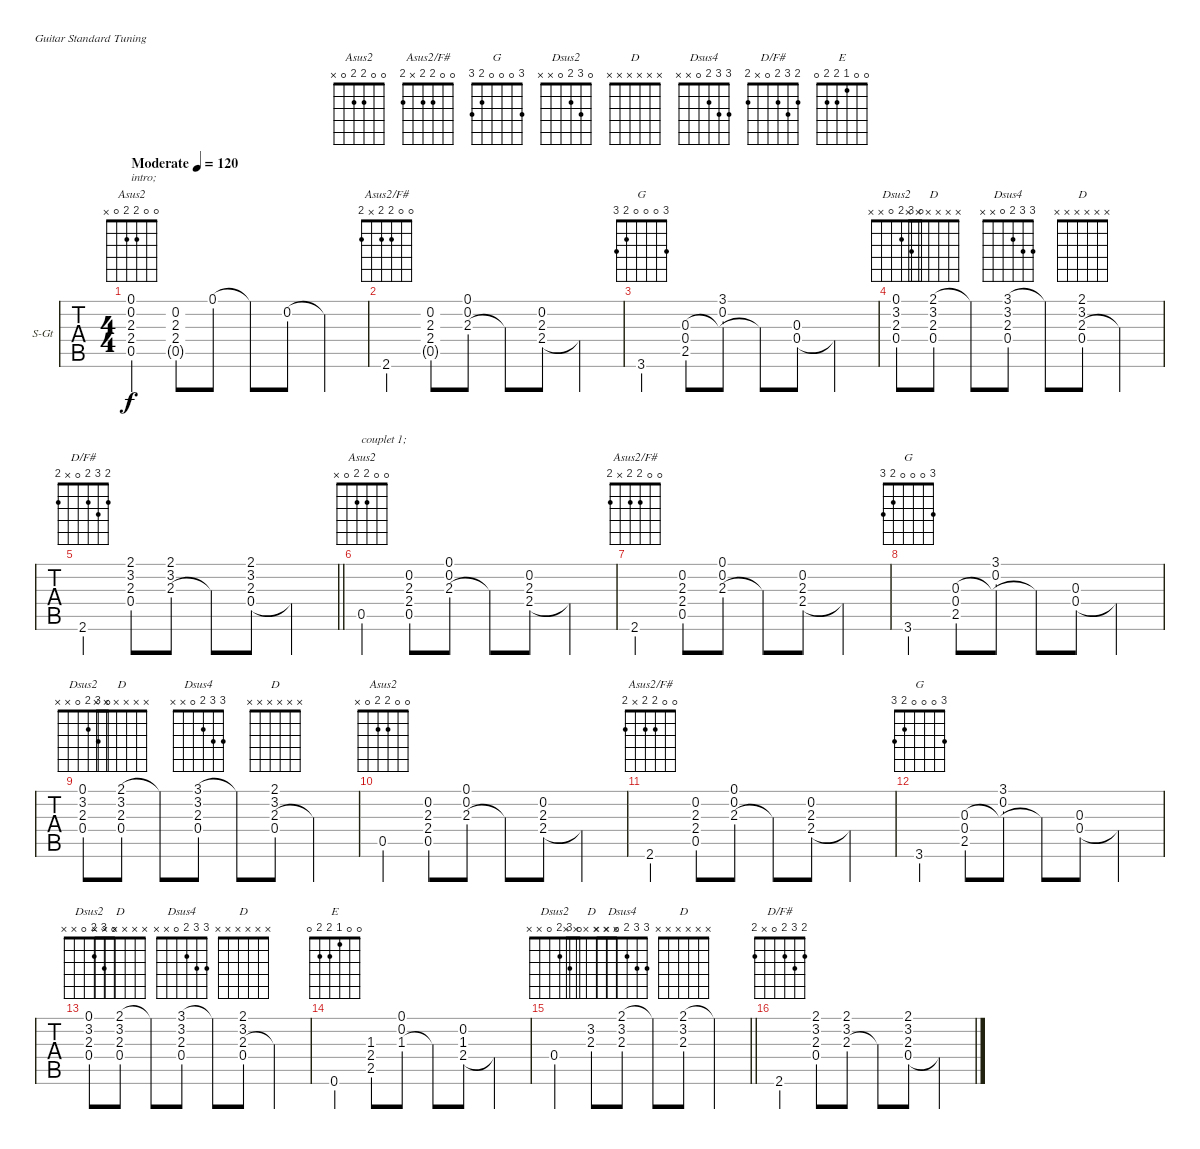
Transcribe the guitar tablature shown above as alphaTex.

\bracketExtendMode groupsimilarinstruments
\firstSystemTrackNameOrientation horizontal
\otherSystemsTrackNameOrientation horizontal
\chordDiagramsInScore
\track ("Track 1" "S-Gt") {instrument acousticguitarsteel}
\staff {tabs}
\tuning (E4 B3 G3 D3 A2 E2)
\chord ("Asus2" 0 0 2 2 0 x)
\chord ("Asus2/F#" 0 0 2 2 x 2)
\chord ("G" 3 0 0 0 2 3)
\chord ("Dsus2" 0 3 2 0 x x)
\chord ("D" x x x x x x)
\chord ("Dsus4" 3 3 2 0 x x)
\chord ("D/F#" 2 3 2 x x 2)
\chord ("E" 0 0 1 2 2 0)
\chord ("D/F#" 2 3 2 0 x 2)
\ts (4 4)
\beaming (8 2 2 2 2)
\tempo (120 "Moderate")
\clef g2
\ks c
(0.5 2.4 2.3 0.2 0.1).4{ch "Asus2" txt "intro;" dy f instrument acousticguitarsteel} (0.2 2.3 2.4 0.5{g}).8 0.1.8 0.1{t}.8 0.2.8 0.2{t}.4 |
2.6.4{ch "Asus2/F#"} (0.2 2.3 2.4 0.5{g}).8 (0.1 0.2 2.3).8 2.3{t}.8 (0.2 2.3 2.4).8 2.4{t}.4 |
3.6.4{ch "G"} (0.3 0.4 2.5).8 (3.1 0.2 0.3{t}).8 0.3{t}.8 (0.3 0.4).8 0.4{t}.4 |
(0.1 3.2 2.3 0.4).8{ch "Dsus2"} (2.1 3.2 2.3 0.4).8{ch "D"} 2.1{t}.8 (3.1 3.2 2.3 0.4).8{ch "Dsus4"} 3.1{t}.8 (2.1 3.2 2.3 0.4).8{ch "D"} 2.3{t}.4 |
\barLineRight lightlight
2.6.4{ch "D/F#"} (2.1 3.2 2.3 0.4).8 (2.1 3.2 2.3).8 2.3{t}.8 (2.1 3.2 2.3 0.4).8 0.4{t}.4 |
0.5.4{ch "Asus2" txt "couplet 1;"} (0.2 2.3 2.4 0.5).8 (0.1 0.2 2.3).8 2.3{t}.8 (0.2 2.3 2.4).8 2.4{t}.4 |
2.6.4{ch "Asus2/F#"} (0.2 2.3 2.4 0.5).8 (0.1 0.2 2.3).8 2.3{t}.8 (0.2 2.3 2.4).8 2.4{t}.4 |
3.6.4{ch "G"} (0.3 0.4 2.5).8 (3.1 0.2 0.3{t}).8 0.3{t}.8 (0.3 0.4).8 0.4{t}.4 |
(0.1 3.2 2.3 0.4).8{ch "Dsus2"} (2.1 3.2 2.3 0.4).8{ch "D"} 2.1{t}.8 (3.1 3.2 2.3 0.4).8{ch "Dsus4"} 3.1{t}.8 (2.1 3.2 2.3 0.4).8{ch "D"} 2.3{t}.4 |
0.5.4{ch "Asus2"} (0.2 2.3 2.4 0.5).8 (0.1 0.2 2.3).8 2.3{t}.8 (0.2 2.3 2.4).8 2.4{t}.4 |
2.6.4{ch "Asus2/F#"} (0.2 2.3 2.4 0.5).8 (0.1 0.2 2.3).8 2.3{t}.8 (0.2 2.3 2.4).8 2.4{t}.4 |
3.6.4{ch "G"} (0.3 0.4 2.5).8 (3.1 0.2 0.3{t}).8 0.3{t}.8 (0.3 0.4).8 0.4{t}.4 |
(0.1 3.2 2.3 0.4).8{ch "Dsus2"} (2.1 3.2 2.3 0.4).8{ch "D"} 2.1{t}.8 (3.1 3.2 2.3 0.4).8{ch "Dsus4"} 3.1{t}.8 (2.1 3.2 2.3 0.4).8{ch "D"} 2.3{t}.4 |
0.6.4{ch "E"} (1.3 2.4 2.5).8 (0.1 0.2 1.3).8 1.3{t}.8 (0.2 1.3 2.4).8 2.4{t}.4 |
\barLineRight lightlight
0.4.4{ch "Dsus2"} (3.2 2.3).8{ch "D"} (2.1 3.2 2.3).8{ch "Dsus4"} 2.1{t}.8 (2.1 3.2 2.3).8{ch "D"} 2.1{t}.4 |
2.6.4{ch "D/F#"} (2.1 3.2 2.3 0.4).8 (2.1 3.2 2.3).8 2.3{t}.8 (2.1 3.2 2.3 0.4).8 0.4{t}.4
